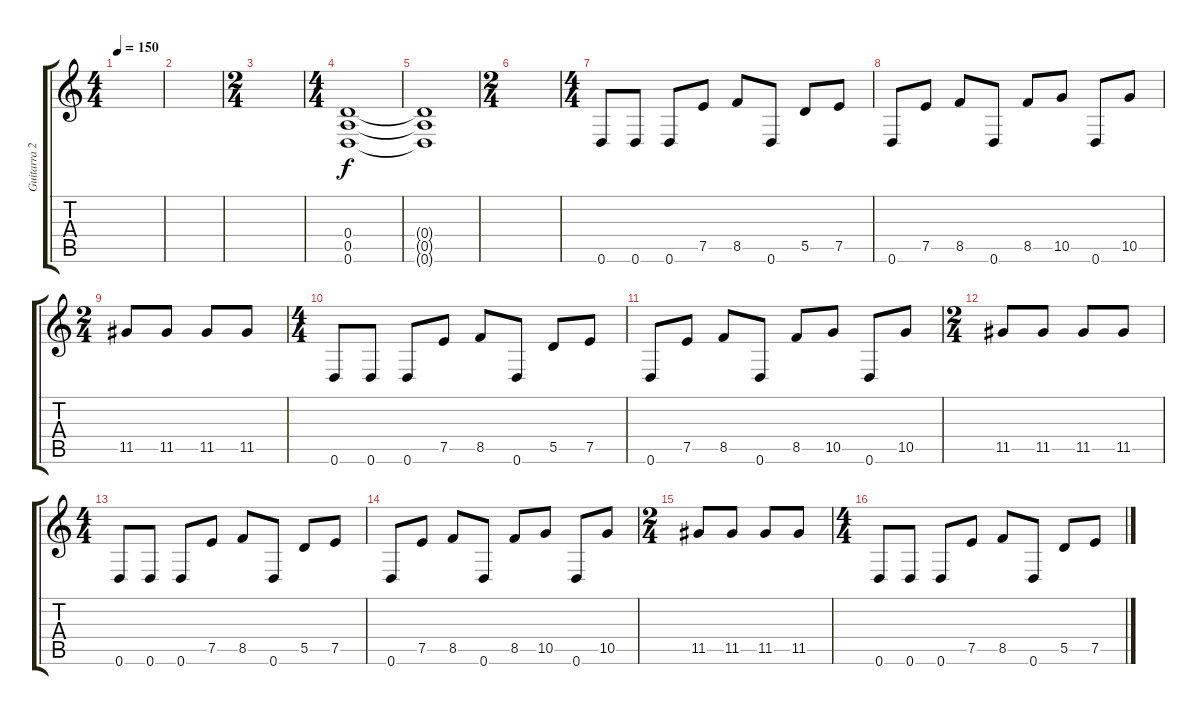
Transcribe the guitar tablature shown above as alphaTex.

\track ("Guitarra 2" "Guitarra 2") {instrument distortionguitar}
\staff {score tabs}
\tuning (E4 B3 G3 D3 A2 D2) {hide}
\ts (4 4)
\tempo 150
\clef g2
\ks c
|
|
\ts (2 4)
|
\ts (4 4)
(0.4 0.5 0.6).1 |
(0.4{t} 0.5{t} 0.6{t}).1 |
\ts (2 4)
|
\ts (4 4)
0.6.8 0.6.8 0.6.8 7.5.8 8.5.8 0.6.8 5.5.8 7.5.8 |
0.6.8 7.5.8 8.5.8 0.6.8 8.5.8 10.5.8 0.6.8 10.5.8 |
\ts (2 4)
11.5.8 11.5.8 11.5.8 11.5.8 |
\ts (4 4)
0.6.8 0.6.8 0.6.8 7.5.8 8.5.8 0.6.8 5.5.8 7.5.8 |
0.6.8 7.5.8 8.5.8 0.6.8 8.5.8 10.5.8 0.6.8 10.5.8 |
\ts (2 4)
11.5.8 11.5.8 11.5.8 11.5.8 |
\ts (4 4)
0.6.8 0.6.8 0.6.8 7.5.8 8.5.8 0.6.8 5.5.8 7.5.8 |
0.6.8 7.5.8 8.5.8 0.6.8 8.5.8 10.5.8 0.6.8 10.5.8 |
\ts (2 4)
11.5.8 11.5.8 11.5.8 11.5.8 |
\ts (4 4)
0.6.8 0.6.8 0.6.8 7.5.8 8.5.8 0.6.8 5.5.8 7.5.8
